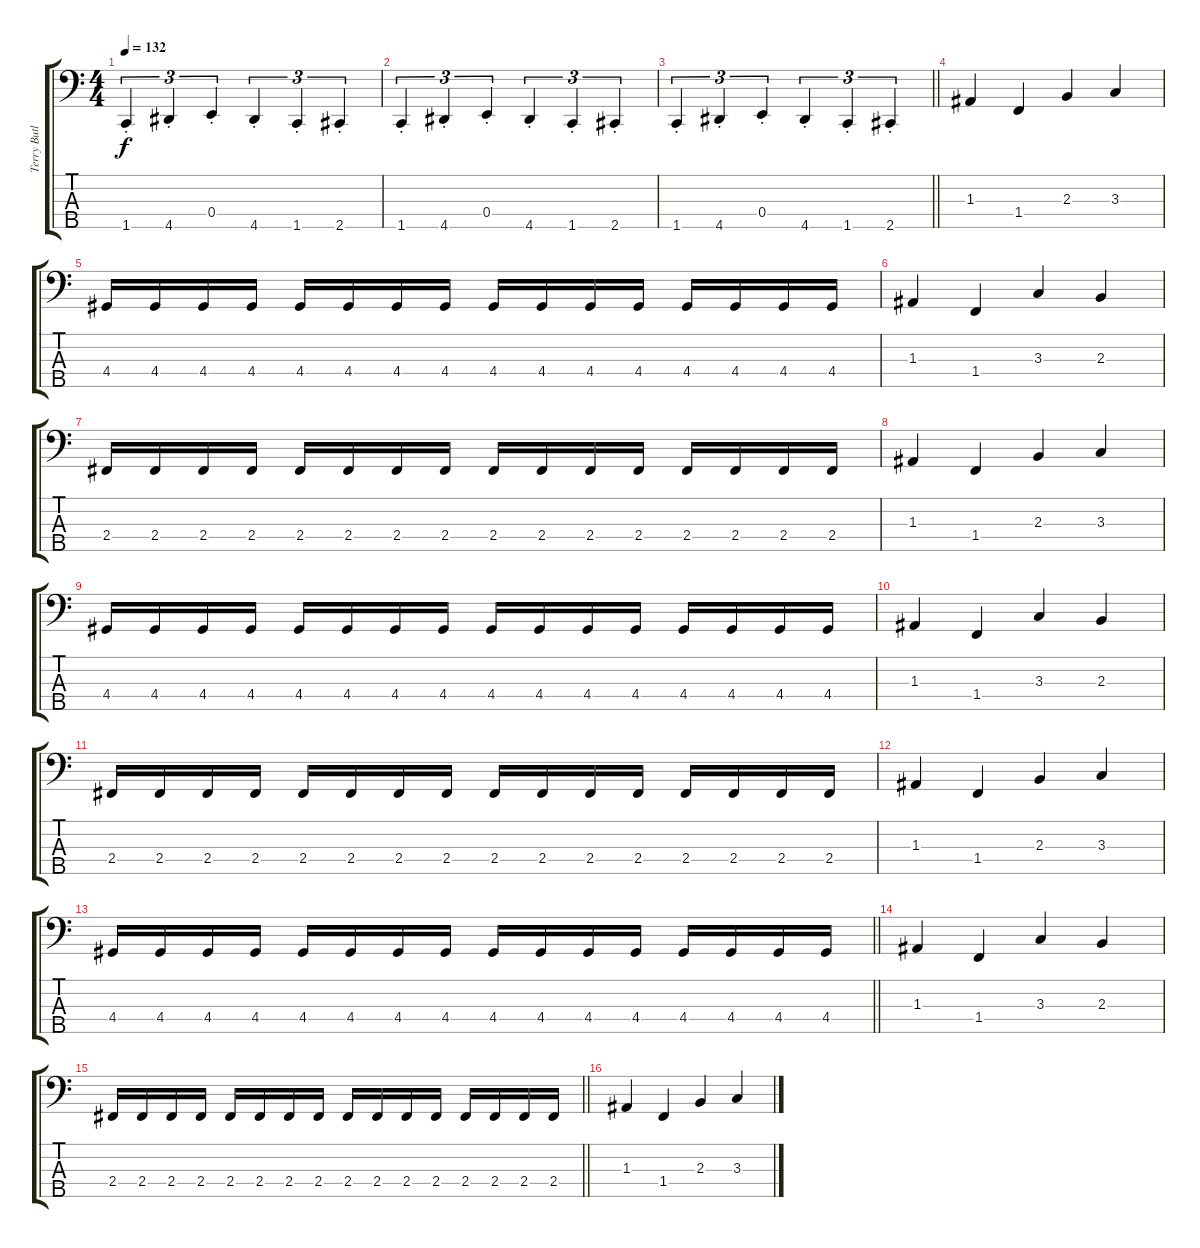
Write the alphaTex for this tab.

\track ("Terry Butler" "Terry Butl") {instrument electricbassfinger}
\staff {score tabs}
\tuning (G2 D2 A1 E1 B0) {hide}
\ts (4 4)
\tempo 132
\clef f4
\ks c
1.5{st}.4{tu (3 2) dy f} 4.5{st}.4{tu (3 2)} 0.4{st}.4{tu (3 2)} 4.5{st}.4{tu (3 2)} 1.5{st}.4{tu (3 2)} 2.5{st}.4{tu (3 2)} |
1.5{st}.4{tu (3 2)} 4.5{st}.4{tu (3 2)} 0.4{st}.4{tu (3 2)} 4.5{st}.4{tu (3 2)} 1.5{st}.4{tu (3 2)} 2.5{st}.4{tu (3 2)} |
\barLineRight lightlight
1.5{st}.4{tu (3 2)} 4.5{st}.4{tu (3 2)} 0.4{st}.4{tu (3 2)} 4.5{st}.4{tu (3 2)} 1.5{st}.4{tu (3 2)} 2.5{st}.4{tu (3 2)} |
1.3.4 1.4.4 2.3.4 3.3.4 |
4.4.16 4.4.16 4.4.16 4.4.16 4.4.16 4.4.16 4.4.16 4.4.16 4.4.16 4.4.16 4.4.16 4.4.16 4.4.16 4.4.16 4.4.16 4.4.16 |
1.3.4 1.4.4 3.3.4 2.3.4 |
2.4.16 2.4.16 2.4.16 2.4.16 2.4.16 2.4.16 2.4.16 2.4.16 2.4.16 2.4.16 2.4.16 2.4.16 2.4.16 2.4.16 2.4.16 2.4.16 |
1.3.4 1.4.4 2.3.4 3.3.4 |
4.4.16 4.4.16 4.4.16 4.4.16 4.4.16 4.4.16 4.4.16 4.4.16 4.4.16 4.4.16 4.4.16 4.4.16 4.4.16 4.4.16 4.4.16 4.4.16 |
1.3.4 1.4.4 3.3.4 2.3.4 |
2.4.16 2.4.16 2.4.16 2.4.16 2.4.16 2.4.16 2.4.16 2.4.16 2.4.16 2.4.16 2.4.16 2.4.16 2.4.16 2.4.16 2.4.16 2.4.16 |
1.3.4 1.4.4 2.3.4 3.3.4 |
\barLineRight lightlight
4.4.16 4.4.16 4.4.16 4.4.16 4.4.16 4.4.16 4.4.16 4.4.16 4.4.16 4.4.16 4.4.16 4.4.16 4.4.16 4.4.16 4.4.16 4.4.16 |
1.3.4 1.4.4 3.3.4 2.3.4 |
\barLineRight lightlight
2.4.16 2.4.16 2.4.16 2.4.16 2.4.16 2.4.16 2.4.16 2.4.16 2.4.16 2.4.16 2.4.16 2.4.16 2.4.16 2.4.16 2.4.16 2.4.16 |
1.3.4 1.4.4 2.3.4 3.3.4
